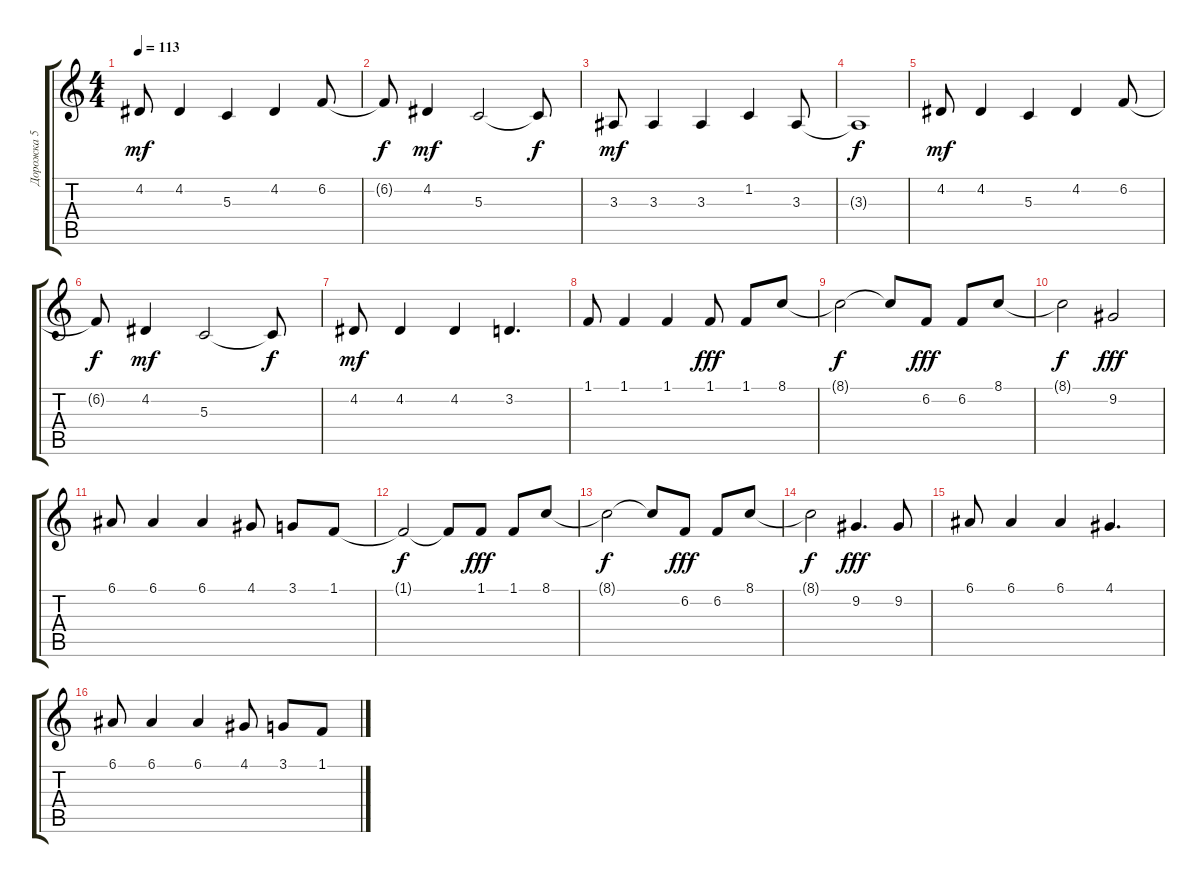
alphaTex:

\track ("Дорожка 5" "Дорожка 5") {instrument violin}
\staff {score tabs}
\tuning (E4 B3 G3 D3 A2 E2) {hide}
\ts (4 4)
\tempo 113
\clef g2
\ks c
4.2.8{dy mf} 4.2.4 5.3.4 4.2.4 6.2.8 |
6.2{t}.8{dy f} 4.2.4{dy mf} 5.3.2 5.3{t}.8{dy f} |
3.3.8{dy mf} 3.3.4 3.3.4 1.2.4 3.3.8 |
3.3{t}.1{dy f} |
4.2.8{dy mf} 4.2.4 5.3.4 4.2.4 6.2.8 |
6.2{t}.8{dy f} 4.2.4{dy mf} 5.3.2 5.3{t}.8{dy f} |
4.2.8{dy mf} 4.2.4 4.2.4 3.2.4{d} |
1.1.8 1.1.4 1.1.4 1.1.8{dy fff} 1.1.8 8.1.8 |
8.1{t}.2{dy f} 8.1{t}.8 6.2.8{dy fff} 6.2.8 8.1.8 |
8.1{t}.2{dy f} 9.2.2{dy fff} |
6.1.8 6.1.4 6.1.4 4.1.8 3.1.8 1.1.8 |
1.1{t}.2{dy f} 1.1{t}.8 1.1.8{dy fff} 1.1.8 8.1.8 |
8.1{t}.2{dy f} 8.1{t}.8 6.2.8{dy fff} 6.2.8 8.1.8 |
8.1{t}.2{dy f} 9.2.4{d dy fff} 9.2.8 |
6.1.8 6.1.4 6.1.4 4.1.4{d} |
6.1.8 6.1.4 6.1.4 4.1.8 3.1.8 1.1.8
